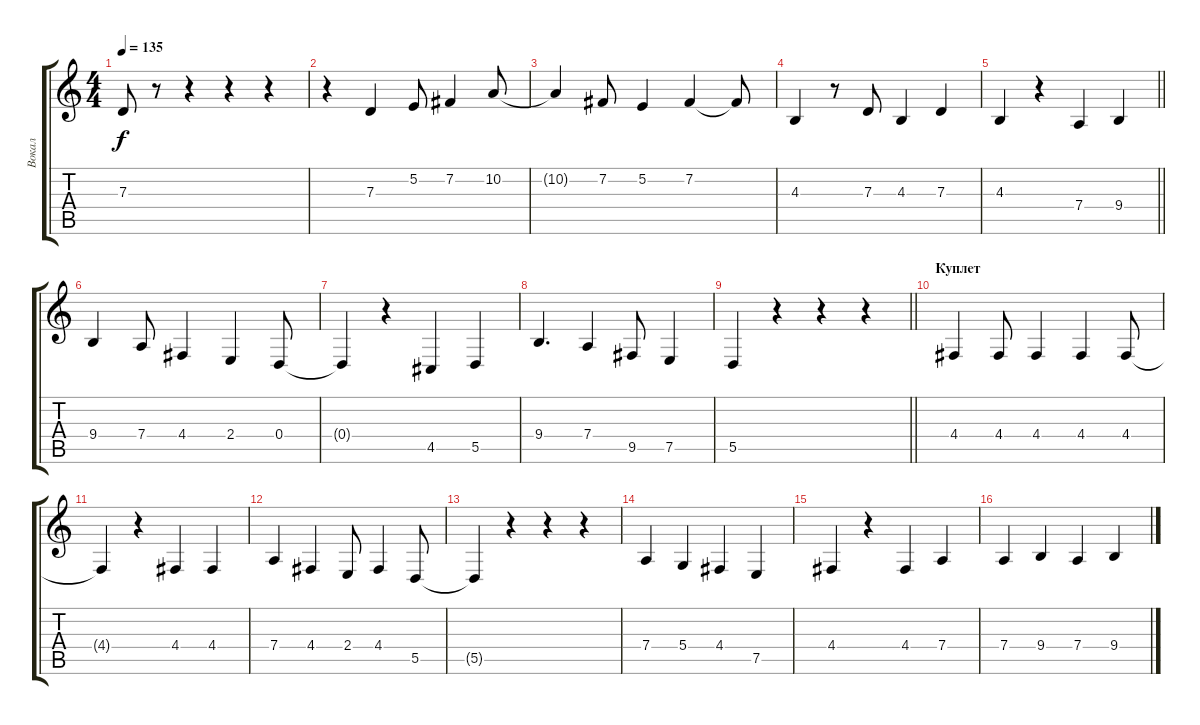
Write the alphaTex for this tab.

\track ("Вокал" "Вокал") {instrument flute}
\staff {score tabs}
\tuning (E4 B3 G3 D3 A2 E2) {hide}
\ts (4 4)
\tempo 135
\clef g2
\ks c
7.3{t}.8{dy f} r.8 r.4 r.4 r.4 |
r.4 7.3.4 5.2.8 7.2.4 10.2.8 |
10.2{t}.4 7.2.8 5.2.4 7.2.4 7.2{t}.8 |
4.3.4 r.8 7.3.8 4.3.4 7.3.4 |
\barLineRight lightlight
4.3.4 r.4 7.4.4 9.4.4 |
9.4.4 7.4.8 4.4.4 2.4.4 0.4.8 |
0.4{t}.4 r.4 4.5.4 5.5.4 |
9.4.4{d} 7.4.4 9.5.8 7.5.4 |
\barLineRight lightlight
5.5.4 r.4 r.4 r.4 |
\section ("" "Куплет")
4.4.4 4.4.8 4.4.4 4.4.4 4.4.8 |
4.4{t}.4 r.4 4.4.4 4.4.4 |
7.4.4 4.4.4 2.4.8 4.4.4 5.5.8 |
5.5{t}.4 r.4 r.4 r.4 |
7.4.4 5.4.4 4.4.4 7.5.4 |
4.4.4 r.4 4.4.4 7.4.4 |
7.4.4 9.4.4 7.4.4 9.4.4
